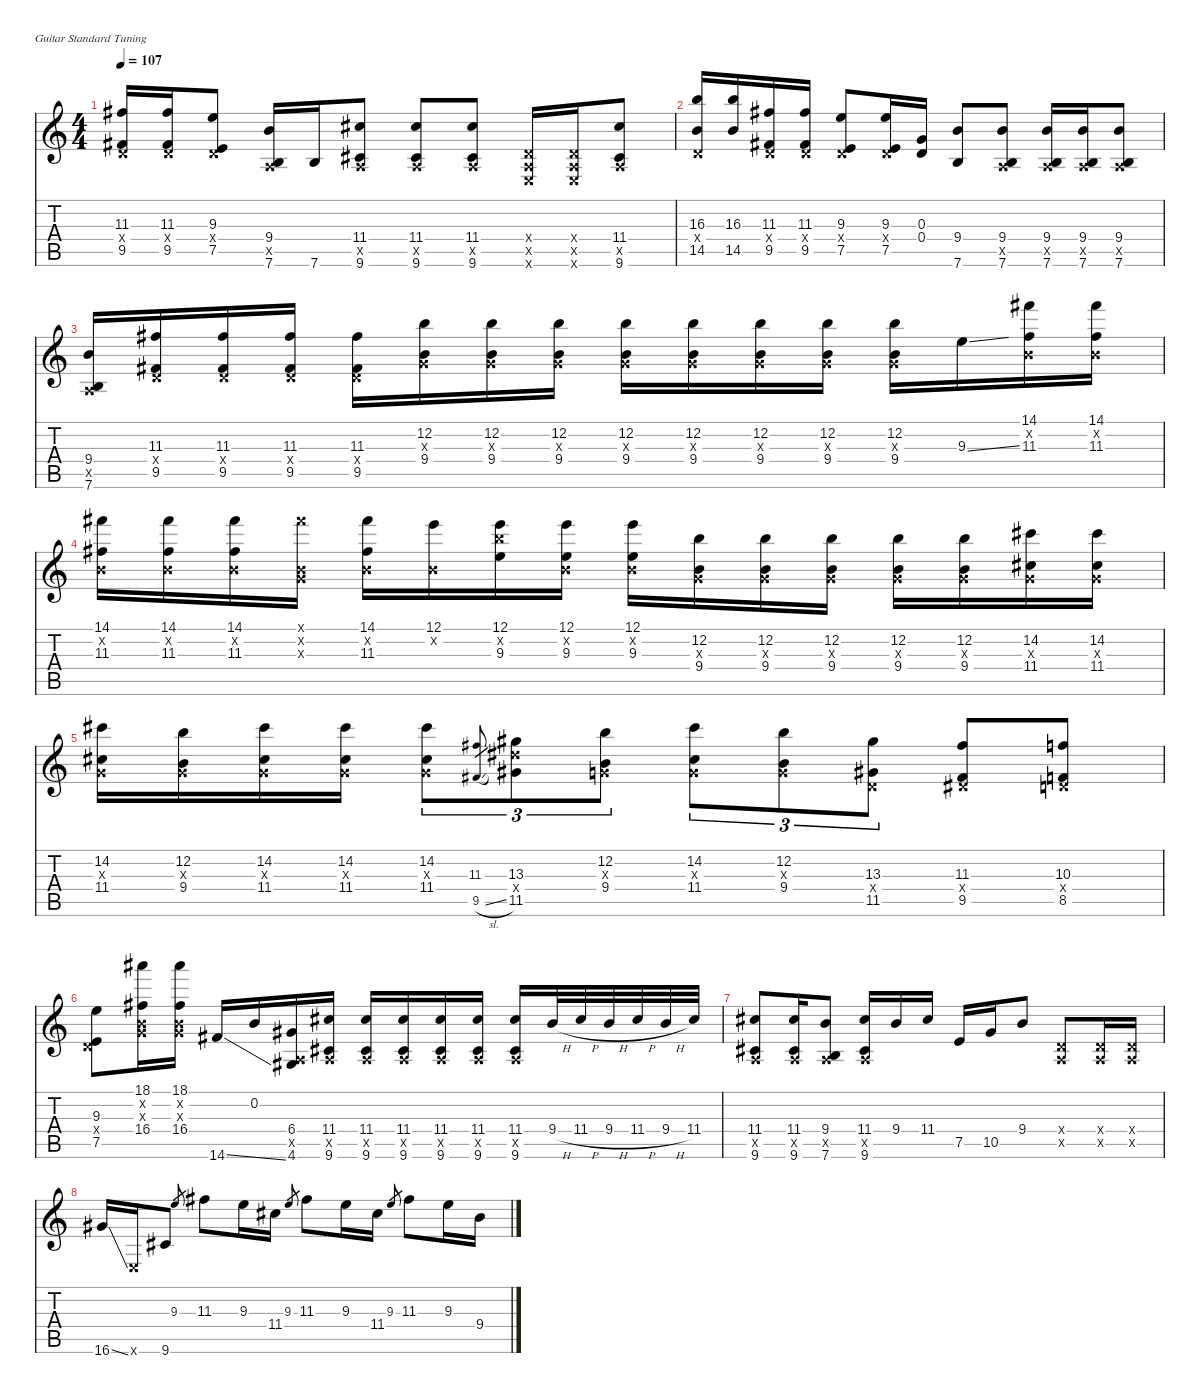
\defaultSystemsLayout 4
\hideDynamics
\bracketExtendMode nobrackets
\singleTrackTrackNamePolicy hidden
\multiTrackTrackNamePolicy hidden
\firstSystemTrackNameMode fullname
\firstSystemTrackNameOrientation horizontal
\otherSystemsTrackNameOrientation horizontal
\track ("Jimi" "dist.guit.") {instrument distortionguitar}
\staff {score tabs}
\tuning (E4 B3 G3 D3 A2 E2)
\ts (4 4)
\tempo 107
\clef g2
\ks c
(11.3{acc #} 0.4{x} 9.5{acc #}).16{dy f beam Up} (11.3{acc #} 0.4{x} 9.5{acc #}).16{beam Up} (9.3 0.4{x} 7.5).8{beam Up} (9.4 0.5{x} 7.6).16{beam Up} 7.6.16{beam Up} (11.4{acc #} 0.5{x} 9.6{acc #}).8{beam Up} (11.4{acc #} 0.5{x} 9.6{acc #}).8{beam Up} (11.4{acc #} 0.5{x} 9.6{acc #}).8{beam Up} (0.4{x} 0.5{x} 0.6{x}).16{beam Up} (0.4{x} 0.5{x} 0.6{x}).16{beam Up} (11.4{acc #} 0.5{x} 9.6{acc #}).8{beam Up} |
(16.3 0.4{x} 14.5).16{beam Up} (16.3 14.5).16{beam Up} (11.3{acc #} 0.4{x} 9.5{acc #}).16{beam Up} (11.3{acc #} 0.4{x} 9.5{acc #}).16{beam Up} (9.3 0.4{x} 7.5).8{beam Up} (9.3 0.4{x} 7.5).16{beam Up} (0.3 0.4).16{beam Up} (9.4 7.6).8{beam Up} (9.4 0.5{x} 7.6).8{beam Up} (9.4 0.5{x} 7.6).16{beam Up} (9.4 0.5{x} 7.6).16{beam Up} (9.4 0.5{x} 7.6).8{beam Up} |
(9.4 0.5{x} 7.6).16{beam Up} (11.3{acc #} 0.4{x} 9.5{acc #}).16{beam Up} (11.3{acc #} 0.4{x} 9.5{acc #}).16{beam Up} (11.3{acc #} 0.4{x} 9.5{acc #}).16{beam Up} (11.3{acc #} 0.4{x} 9.5{acc #}).16{beam Down} (12.2 0.3{x} 9.4).16{beam Down} (12.2 0.3{x} 9.4).16{beam Down} (12.2 0.3{x} 9.4).16{beam Down} (12.2 0.3{x} 9.4).16{beam Down} (12.2 0.3{x} 9.4).16{beam Down} (12.2 0.3{x} 9.4).16{beam Down} (12.2 0.3{x} 9.4).16{beam Down} (12.2 0.3{x} 9.4).16{beam Down} 9.3{ss}.16{beam Down} (14.1{acc #} 0.2{x} 11.3{acc #}).16{beam Down} (14.1{acc #} 0.2{x} 11.3{acc #}).16{beam Down} |
(14.1{acc #} 0.2{x} 11.3{acc #}).16{beam Down} (14.1{acc #} 0.2{x} 11.3{acc #}).16{beam Down} (14.1{acc #} 0.2{x} 11.3{acc #}).16{beam Down} (14.1{x acc #} 0.2{x} 0.3{x}).16{beam Down} (14.1{acc #} 0.2{x} 11.3{acc #}).16{beam Down} (12.1 0.2{x}).16{beam Down} (12.1 12.2{x} 9.3).16{beam Down} (12.1 0.2{x} 9.3).16{beam Down} (12.1 0.2{x} 9.3).16{beam Down} (12.2 0.3{x} 9.4).16{beam Down} (12.2 0.3{x} 9.4).16{beam Down} (12.2 0.3{x} 9.4).16{beam Down} (12.2 0.3{x} 9.4).16{beam Down} (12.2 0.3{x} 9.4).16{beam Down} (14.2{acc #} 0.3{x} 11.4{acc #}).16{beam Down} (14.2{acc #} 0.3{x} 11.4{acc #}).16{beam Down} |
(14.2{acc #} 0.3{x} 11.4{acc #}).16{beam Down} (12.2 0.3{x} 9.4).16{beam Down} (14.2{acc #} 0.3{x} 11.4{acc #}).16{beam Down} (14.2{acc #} 0.3{x} 11.4{acc #}).16{beam Down} (14.2{acc #} 0.3{x} 11.4{acc #}).8{tu (3 2) beam Down} (11.3{acc #} 9.5{sl acc #}).8{gr dy ppp beam Up} (13.3{acc #} 13.4{x acc #} 11.5{acc #}).8{tu (3 2) dy f beam Down} (12.2 0.3{x} 9.4).8{tu (3 2) beam Down} (14.2{acc #} 0.3{x} 11.4{acc #}).8{tu (3 2) beam Down} (12.2 0.3{x} 9.4).8{tu (3 2) beam Down} (13.3{acc #} 0.4{x} 11.5{acc #}).8{tu (3 2) beam Down} (11.3{acc #} 1.4{x acc #} 9.5{acc #}).8{beam Up} (10.3 0.4{x} 8.5).8{beam Up} |
(9.3 0.4{x} 7.5).8{beam Down} (18.1{acc #} 0.2{x} 0.3{x} 16.4{acc #}).16{beam Down} (18.1{acc #} 0.2{x} 0.3{x} 16.4{acc #}).16{beam Down} 14.6{ss acc #}.16{beam Up} 0.2.16{beam Up} (6.4{acc #} 0.5{x} 4.6{acc #}).16{beam Up} (11.4{acc #} 0.5{x} 9.6{acc #}).16{beam Up} (11.4{acc #} 0.5{x} 9.6{acc #}).16{beam Up} (11.4{acc #} 0.5{x} 9.6{acc #}).16{beam Up} (11.4{acc #} 0.5{x} 9.6{acc #}).16{beam Up} (11.4{acc #} 0.5{x} 9.6{acc #}).16{beam Up} (11.4{acc #} 0.5{x} 9.6{acc #}).16{beam Up} 9.4{h}.32{beam Up} 11.4{h acc #}.32{beam Up} 9.4{h}.32{beam Up} 11.4{h acc #}.32{beam Up} 9.4{h}.32{beam Up} 11.4{acc #}.32{beam Up} |
(11.4{acc #} 0.5{x} 9.6{acc #}).8{beam Up} (11.4{acc #} 0.5{x} 9.6{acc #}).16{beam Up} (9.4 0.5{x} 7.6).8{beam Up} (11.4{acc #} 0.5{x} 9.6{acc #}).16{beam Up} 9.4.16{beam Up} 11.4{acc #}.16{beam Up} 7.5.16{beam Up} 10.5.16{beam Up} 9.4.8{beam Up} (0.4{x} 0.5{x}).8{beam Up} (0.4{x} 0.5{x}).16{beam Up} (0.4{x} 0.5{x}).16{beam Up} |
16.6{ss acc #}.16{beam Up} 0.6{x}.16{beam Up} 9.6{acc #}.8{beam Up} 9.3.8{gr dy mf beam Up} 11.3{acc #}.8{dy f beam Down} 9.3.16{beam Down} 11.4{acc #}.16{beam Down} 9.3.8{gr dy mf beam Up} 11.3{acc #}.8{dy f beam Down} 9.3.16{beam Down} 11.4{acc #}.16{beam Down} 9.3.8{gr dy mf beam Up} 11.3{acc #}.8{dy f beam Down} 9.3.16{beam Down} 9.4.16{beam Down}
